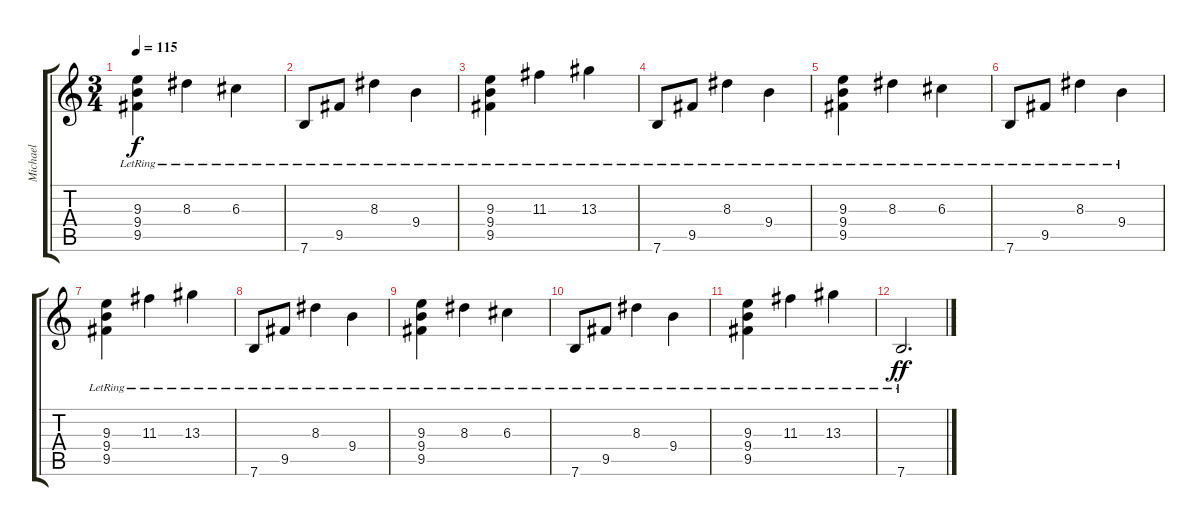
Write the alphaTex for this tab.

\track ("Michael" "Michael") {instrument electricguitarjazz}
\staff {score tabs}
\tuning (E4 B3 G3 D3 A2 E2) {hide}
\ts (3 4)
\tempo 115
\clef g2
\ks c
(9.3 9.4 9.5{lr}).4{dy f} 8.3{lr}.4 6.3{lr}.4 |
7.6{lr}.8 9.5{lr}.8 8.3{lr}.4 9.4{lr}.4 |
(9.3 9.4{lr} 9.5).4 11.3{lr}.4 13.3{lr}.4 |
7.6{lr}.8 9.5{lr}.8 8.3{lr}.4 9.4{lr}.4 |
(9.3 9.4 9.5{lr}).4 8.3{lr}.4 6.3{lr}.4 |
7.6{lr}.8 9.5{lr}.8 8.3{lr}.4 9.4{lr}.4 |
(9.3 9.4{lr} 9.5).4 11.3{lr}.4 13.3{lr}.4 |
7.6{lr}.8 9.5{lr}.8 8.3{lr}.4 9.4{lr}.4 |
(9.3 9.4 9.5{lr}).4 8.3{lr}.4 6.3{lr}.4 |
7.6{lr}.8 9.5{lr}.8 8.3{lr}.4 9.4{lr}.4 |
(9.3 9.4{lr} 9.5).4 11.3{lr}.4 13.3{lr}.4 |
7.6{lr}.2{d dy ff}
